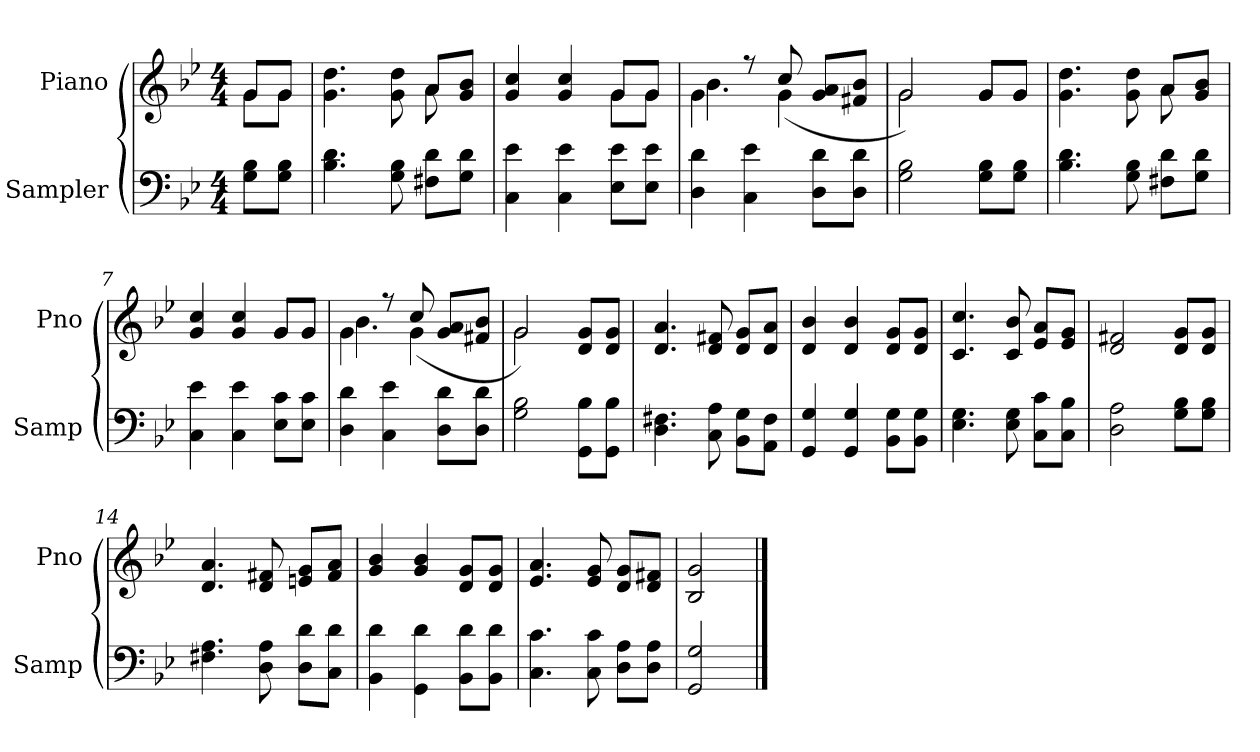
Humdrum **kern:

**kern	**kern
*part2	*part1
*staff2	*staff1
*I"Sampler	*I"Piano
*I'Samp	*I'Pno
*clefF4	*clefG2
*k[b-e-]	*k[b-e-]
*B-:	*B-:
*M4/4	*M4/4
=1	=1
*	*^
8G\ 8B-\L	8g\L	8g/L
8G\ 8B-\J	8g\J	8g/J
=2	=2	=2
4.B- 4.d	4.g\ 4.dd\	2ryy
8G 8B-	8g\ 8dd\	.
8F#X\ 8d\L	8a/L	8a
8G\ 8d\J	8g/ 8b-/J	8ryy
=3	=3	=3
4C 4e-	4g 4cc	2ryy
4C 4e-	4g 4cc	.
8E-\ 8e-\L	8g\L	8g/L
8E-\ 8e-\J	8g\J	8g/J
=4	=4	=4
4D 4d	4g\	4.b-
4C 4e-	8r	.
.	8cc/	(4g
8D\ 8d\L	8g/ 8a/L	.
8D\ 8d\J	8f#X/ 8b-/J	8ryy
=5	=5	=5
2G 2B-	2g/)	2g
8G\ 8B-\L	8g/L	8g/L
8G\ 8B-\J	8g/J	8g/J
=6	=6	=6
4.B- 4.d	4.g 4.dd	2ryy
8G 8B-	8g 8dd	.
8F#X\ 8d\L	8a/L	8a
8G\ 8d\J	8g/ 8b-/J	8ryy
=7	=7	=7
4C 4e-	4g 4cc	2ryy
4C 4e-	4g 4cc	.
8E-\ 8c\L	8g/L	8g/L
8E-\ 8c\J	8g/J	8g/J
=8	=8	=8
4D 4d	4g\	4.b-
4C 4e-	8r	.
.	8cc/	(4g
8D\ 8d\L	8g/ 8a/L	.
8D\ 8d\J	8f#X/ 8b-/J	8ryy
=9	=9	=9
2G 2B-	2g/)	2g
8GG\ 8B-\L	8d/ 8g/L	4ryy
8GG\ 8B-\J	8d/ 8g/J	.
*	*v	*v
=10	=10
4.D 4.F#X	4.d 4.a
8C 8A	8d 8f#X
8BB-\ 8G\L	8d/ 8g/L
8AA\ 8F#\J	8d/ 8a/J
=11	=11
4GG 4G	4d 4b-
4GG 4G	4d 4b-
8BB-\ 8G\L	8d/ 8g/L
8BB-\ 8G\J	8d/ 8g/J
=12	=12
4.E- 4.G	4.c 4.cc
8E- 8G	8c 8b-
8C\ 8c\L	8e-/ 8a/L
8C\ 8B-\J	8e-/ 8g/J
=13	=13
2D 2A	2d 2f#X
8G\ 8B-\L	8d/ 8g/L
8G\ 8B-\J	8d/ 8g/J
=14	=14
4.F#X 4.A	4.d 4.a
8D 8A	8d 8f#X
8D\ 8d\L	8en/ 8g/L
8C\ 8d\J	8f#/ 8a/J
=15	=15
4BB- 4d	4g 4b-
4GG 4d	4g 4b-
8BB-\ 8d\L	8d/ 8g/L
8BB-\ 8d\J	8d/ 8g/J
=16	=16
4.C 4.c	4.e- 4.a
8C 8c	8e- 8g
8D\ 8A\L	8d/ 8g/L
8D\ 8A\J	8d/ 8f#X/J
=17	=17
2GG 2G	2B- 2g
==	==
*-	*-
